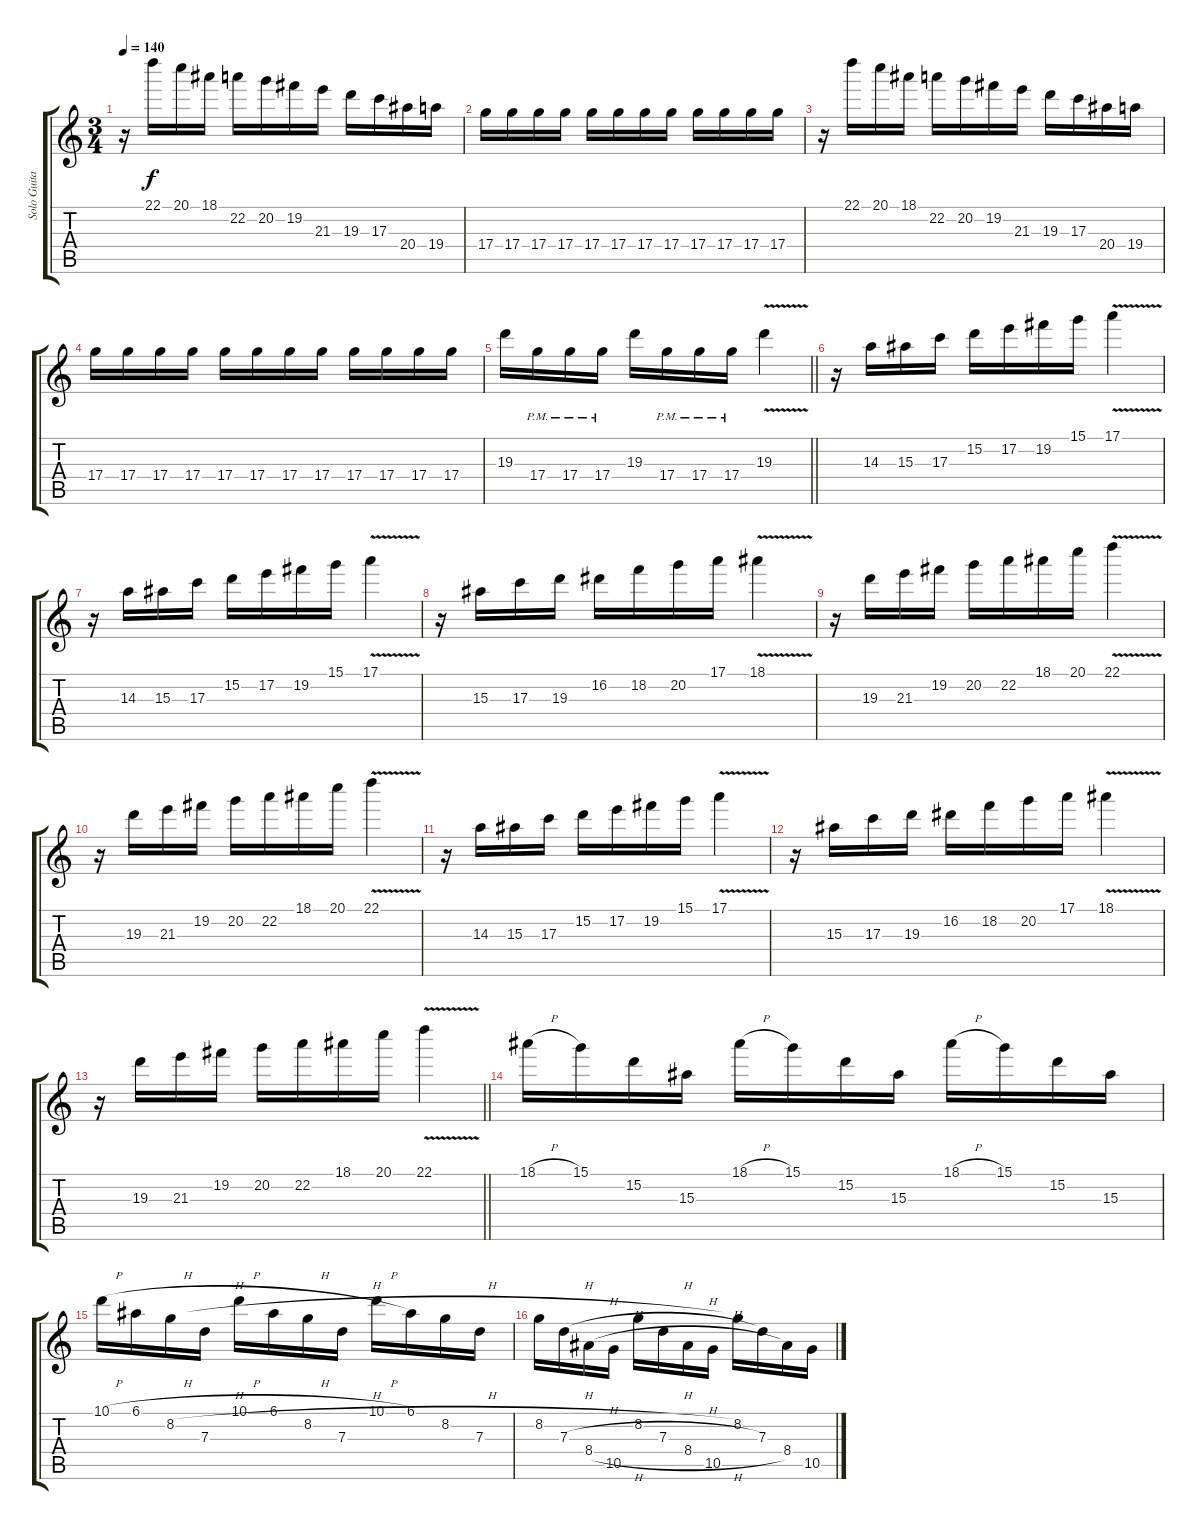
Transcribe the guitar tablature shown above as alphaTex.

\track ("Solo Guitar 1" "Solo Guita") {instrument overdrivenguitar}
\staff {score tabs}
\tuning (E4 B3 G3 D3 A2 E2) {hide}
\ts (3 4)
\tempo 140
\clef g2
\ks c
r.16{dy f} 22.1.16 20.1.16 18.1.16 22.2.16 20.2.16 19.2.16 21.3.16 19.3.16 17.3.16 20.4.16 19.4.16 |
17.4.16 17.4.16 17.4.16 17.4.16 17.4.16 17.4.16 17.4.16 17.4.16 17.4.16 17.4.16 17.4.16 17.4.16 |
r.16 22.1.16 20.1.16 18.1.16 22.2.16 20.2.16 19.2.16 21.3.16 19.3.16 17.3.16 20.4.16 19.4.16 |
17.4.16 17.4.16 17.4.16 17.4.16 17.4.16 17.4.16 17.4.16 17.4.16 17.4.16 17.4.16 17.4.16 17.4.16 |
\barLineRight lightlight
19.3.16 17.4{pm}.16 17.4{pm}.16 17.4{pm}.16 19.3.16 17.4{pm}.16 17.4{pm}.16 17.4{pm}.16 19.3{v}.4 |
r.16 14.3.16 15.3.16 17.3.16 15.2.16 17.2.16 19.2.16 15.1.16 17.1{v}.4 |
r.16 14.3.16 15.3.16 17.3.16 15.2.16 17.2.16 19.2.16 15.1.16 17.1{v}.4 |
r.16 15.3.16 17.3.16 19.3.16 16.2.16 18.2.16 20.2.16 17.1.16 18.1{v}.4 |
r.16 19.3.16 21.3.16 19.2.16 20.2.16 22.2.16 18.1.16 20.1.16 22.1{v}.4 |
r.16 19.3.16 21.3.16 19.2.16 20.2.16 22.2.16 18.1.16 20.1.16 22.1{v}.4 |
r.16 14.3.16 15.3.16 17.3.16 15.2.16 17.2.16 19.2.16 15.1.16 17.1{v}.4 |
r.16 15.3.16 17.3.16 19.3.16 16.2.16 18.2.16 20.2.16 17.1.16 18.1{v}.4 |
\barLineRight lightlight
r.16 19.3.16 21.3.16 19.2.16 20.2.16 22.2.16 18.1.16 20.1.16 22.1{v}.4 |
18.1{h}.16 15.1.16 15.2.16 15.3.16 18.1{h}.16 15.1.16 15.2.16 15.3.16 18.1{h}.16 15.1.16 15.2.16 15.3.16 |
10.1{h}.16 6.1{h}.16 8.2{h}.16 7.3.16 10.1{h}.16 6.1{h}.16 8.2{h}.16 7.3.16 10.1{h}.16 6.1.16 8.2{h}.16 7.3.16 |
8.2{h}.16 7.3{h}.16 8.4{h}.16 10.5.16 8.2{h}.16 7.3{h}.16 8.4{h}.16 10.5.16 8.2{h}.16 7.3.16 8.4.16 10.5.16
